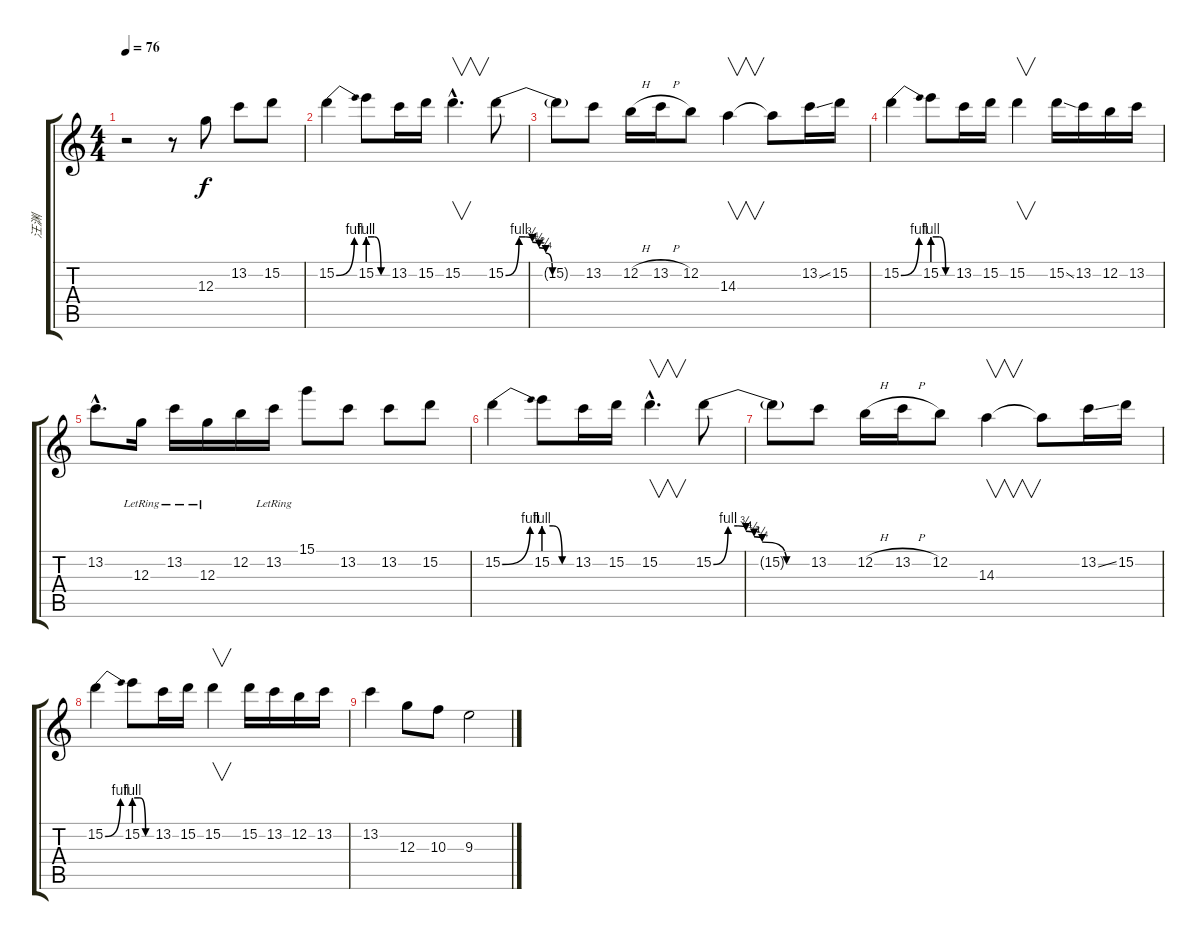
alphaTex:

\track ("汪渊" "汪渊") {instrument acousticguitarnylon}
\staff {score tabs}
\tuning (E4 B3 G3 D3 A2 E2) {hide}
\ts (4 4)
\tempo 76
\clef g2
\ks c
r.2{dy f instrument acousticguitarnylon} r.8 12.3.8{instrument overdrivenguitar} 13.2.8 15.2.8 |
15.2{be (bend 0 0 60 4)}.4 15.2{be (custom 0 4 20 4 40 0 60 0)}.8 13.2.16 15.2.16 15.2{hac}.4{v d} 15.2{be (custom 0 0 10 4 15 4 20 3 25 2 30 1 35 0 45 0 60 0)}.8 |
15.2{t}.8 13.2.8 12.2{h}.16 13.2{h}.16 12.2.8 14.3.4{v} 14.3{t}.8 13.2{ss}.16 15.2.16 |
15.2{be (bend 0 0 60 4)}.4 15.2{be (custom 0 4 20 4 40 0 60 0)}.8 13.2.16 15.2.16 15.2.4{v} 15.2{ss}.16 13.2.16 12.2.16 13.2.16 |
13.2{hac}.8{d} 12.3{lr}.16 13.2{lr}.16 12.3{lr}.16 12.2.16 13.2{lr}.16 15.1.8 13.2.8 13.2.8 15.2.8 |
15.2{be (bend 0 0 60 4)}.4 15.2{be (custom 0 4 20 4 40 0 60 0)}.8 13.2.16 15.2.16 15.2{hac}.4{v d} 15.2{be (custom 0 0 9 4 15 4 20 3 25 2 30 1 45 0 60 0)}.8 |
15.2{t}.8 13.2.8 12.2{h}.16 13.2{h}.16 12.2.8 14.3.4{v} 14.3{t}.8 13.2{ss}.16 15.2.16 |
15.2{be (bend 0 0 60 4)}.4 15.2{be (custom 0 4 20 4 40 0 60 0)}.8 13.2.16 15.2.16 15.2.4{v} 15.2.16 13.2.16 12.2.16 13.2.16 |
13.2.4 12.3.8 10.3.8 9.3.2
